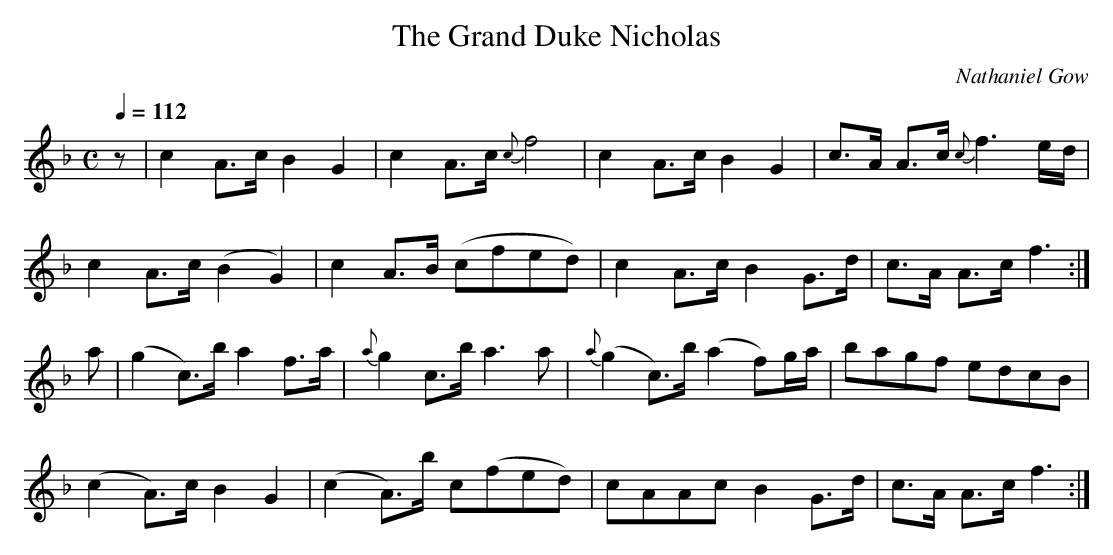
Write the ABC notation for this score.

X:1
T:The Grand Duke Nicholas
C:Nathaniel Gow
M:C
L:1/8
Q:1/4=112
K:F
z|c2  A>c  B2 G2 |   c2 A>c {c}f4    |    c2 A>c  B2 G2    |c>A A>c {c}f3 e/d/|
  c2  A>c (B2 G2)|   c2 A>B   (cfed) |    c2 A>c  B2 G>d   |c>A A>c    f3    :|
a|(g2 c>)b a2 f>a|{a}g2 c>b    a3  a |{a}(g2c>)b (a2 f)g/a/|bagf       edcB   |
  (c2 A>)c B2 G2 |  (c2 A>)b   c(fed)|    cAAc    B2 G>d   |c>A A>c    f3    :|
